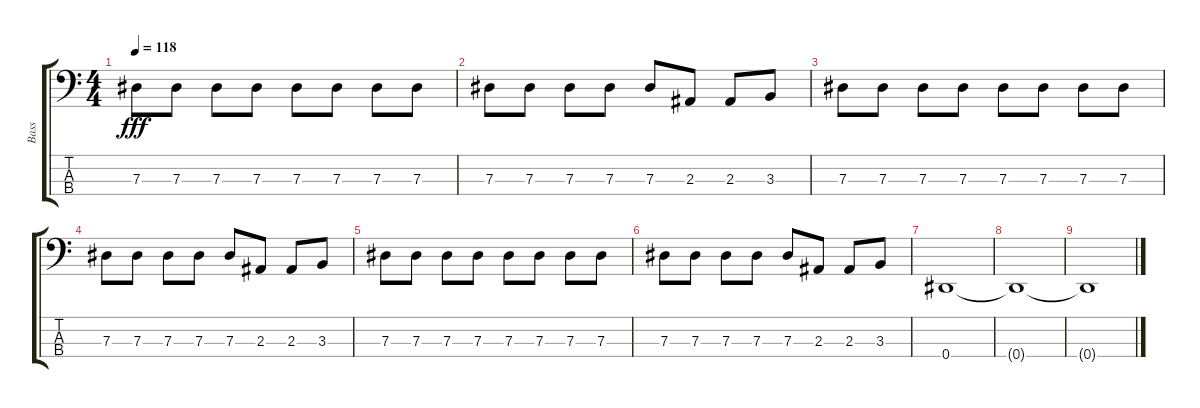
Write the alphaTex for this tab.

\track ("Bass" "Bass") {instrument electricbasspick}
\staff {score tabs}
\tuning (Gb2 Db2 Ab1 Eb1) {hide}
\ts (4 4)
\tempo 118
\clef f4
\ks c
7.3.8{dy fff} 7.3.8 7.3.8 7.3.8 7.3.8 7.3.8 7.3.8 7.3.8 |
7.3.8 7.3.8 7.3.8 7.3.8 7.3.8 2.3.8 2.3.8 3.3.8 |
7.3.8 7.3.8 7.3.8 7.3.8 7.3.8 7.3.8 7.3.8 7.3.8 |
7.3.8 7.3.8 7.3.8 7.3.8 7.3.8 2.3.8 2.3.8 3.3.8 |
7.3.8 7.3.8 7.3.8 7.3.8 7.3.8 7.3.8 7.3.8 7.3.8 |
7.3.8 7.3.8 7.3.8 7.3.8 7.3.8 2.3.8 2.3.8 3.3.8 |
0.4.1 |
0.4{t}.1{volume 8} |
0.4{t}.1{volume 0}
